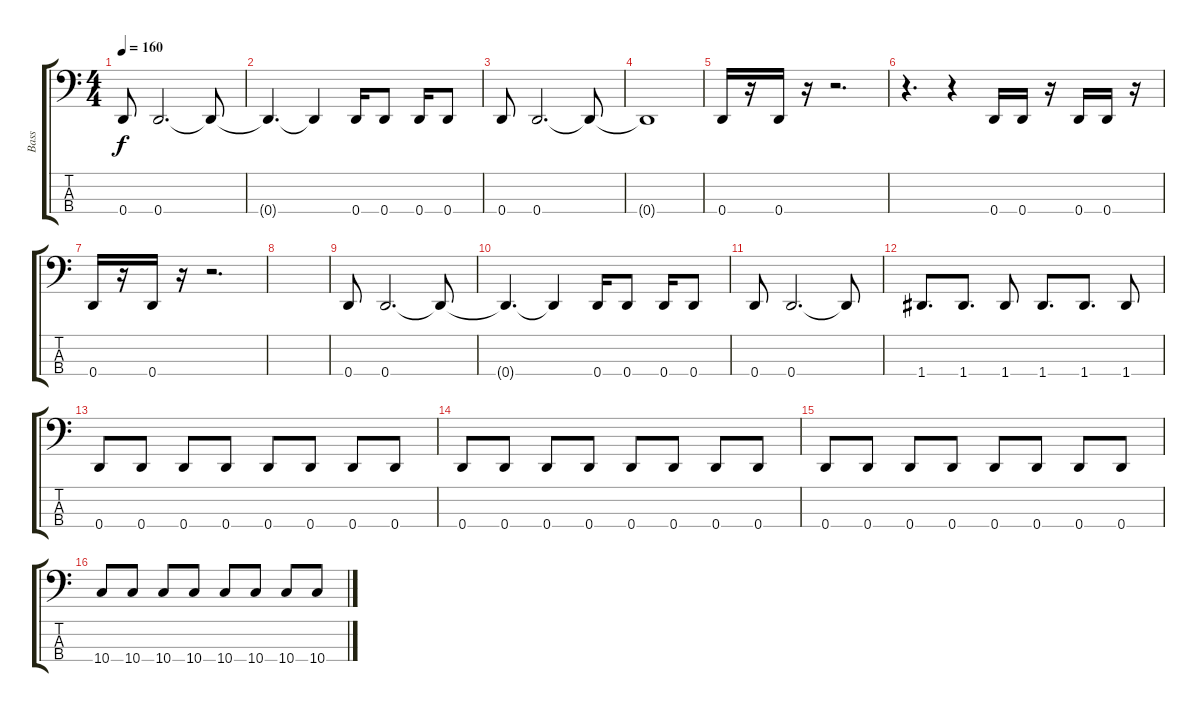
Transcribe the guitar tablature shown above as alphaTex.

\track ("Bass" "Bass") {instrument electricbasspick}
\staff {score tabs}
\tuning (G2 D2 A1 D1) {hide}
\ts (4 4)
\tempo 160
\clef f4
\ks c
0.4.8{dy f} 0.4.2{d} 0.4{t}.8 |
0.4{t}.4{d} 0.4{t}.4 0.4.16 0.4.8 0.4.16 0.4.8 |
0.4.8 0.4.2{d} 0.4{t}.8 |
0.4{t}.1 |
0.4.16 r.16 0.4.16 r.16 r.2{d} |
r.4{d} r.4 0.4.16 0.4.16 r.16 0.4.16 0.4.16 r.16 |
0.4.16 r.16 0.4.16 r.16 r.2{d} |
|
0.4.8 0.4.2{d} 0.4{t}.8 |
0.4{t}.4{d} 0.4{t}.4 0.4.16 0.4.8 0.4.16 0.4.8 |
0.4.8 0.4.2{d} 0.4{t}.8 |
1.4.8{d} 1.4.8{d} 1.4.8 1.4.8{d} 1.4.8{d} 1.4.8 |
0.4.8 0.4.8 0.4.8 0.4.8 0.4.8 0.4.8 0.4.8 0.4.8 |
0.4.8 0.4.8 0.4.8 0.4.8 0.4.8 0.4.8 0.4.8 0.4.8 |
0.4.8 0.4.8 0.4.8 0.4.8 0.4.8 0.4.8 0.4.8 0.4.8 |
10.4.8 10.4.8 10.4.8 10.4.8 10.4.8 10.4.8 10.4.8 10.4.8
